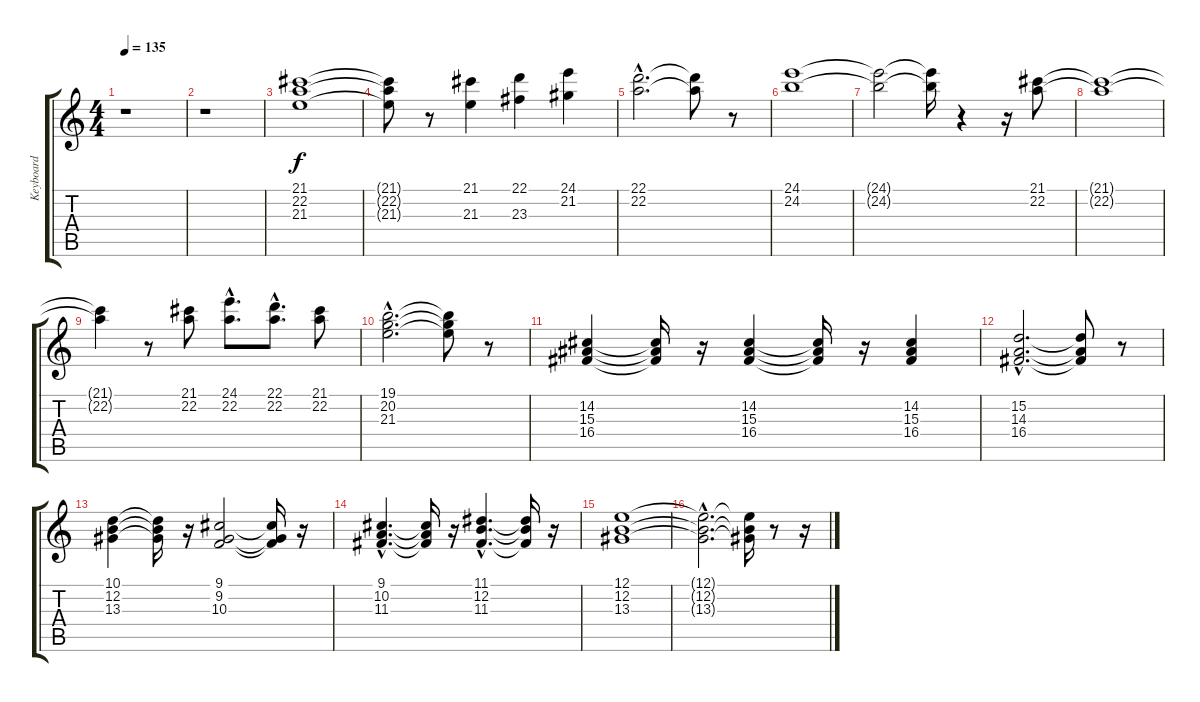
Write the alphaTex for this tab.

\track ("Keyboard" "Keyboard") {instrument acousticgrandpiano}
\staff {score tabs}
\tuning (E4 B3 G3 D3 A2 E2) {hide}
\ts (4 4)
\tempo 135
\clef g2
\ks c
r.1{dy f instrument acousticgrandpiano} |
r.1 |
(21.1 22.2 21.3).1 |
(21.1{t} 22.2{t} 21.3{t}).8 r.8 (21.1 21.3).4 (22.1 23.3).4 (24.1 21.2).4 |
(22.1{hac} 22.2{hac}).2{d} (22.1{t} 22.2{t}).8 r.8 |
(24.1 24.2).1 |
(24.1{t} 24.2{t}).2 (24.1{t} 24.2{t}).16 r.4 r.16 (21.1 22.2).8 |
(21.1{t} 22.2{t}).1 |
(21.1{t} 22.2{t}).4 r.8 (21.1 22.2).8 (24.1{hac} 22.2{hac}).8{d} (22.1{hac} 22.2{hac}).8{d} (21.1 22.2).8 |
(19.1{hac} 20.2{hac} 21.3{hac}).2{d} (19.1{t} 20.2{t} 21.3{t}).8 r.8 |
(14.2 15.3 16.4).4 (14.2{t} 15.3{t} 16.4{t}).16 r.16 (14.2 15.3 16.4).4 (14.2{t} 15.3{t} 16.4{t}).16 r.16 (14.2 15.3 16.4).4 |
(15.2{hac} 14.3{hac} 16.4{hac}).2{d} (15.2{t} 14.3{t} 16.4{t}).8 r.8 |
(10.1 12.2 13.3).4 (10.1{t} 12.2{t} 13.3{t}).16 r.16 (9.1 9.2 10.3).2 (9.1{t} 9.2{t} 10.3{t}).16 r.16 |
(9.1{hac} 10.2{hac} 11.3{hac}).4{d} (9.1{t} 10.2{t} 11.3{t}).16 r.16 (11.1{hac} 12.2{hac} 11.3{hac}).4{d} (11.1{t} 12.2{t} 11.3{t}).16 r.16 |
(12.1 12.2 13.3).1 |
(12.1{hac t} 12.2{hac t} 13.3{hac t}).2{d} (12.1{t} 12.2{t} 13.3{t}).16 r.8 r.16
